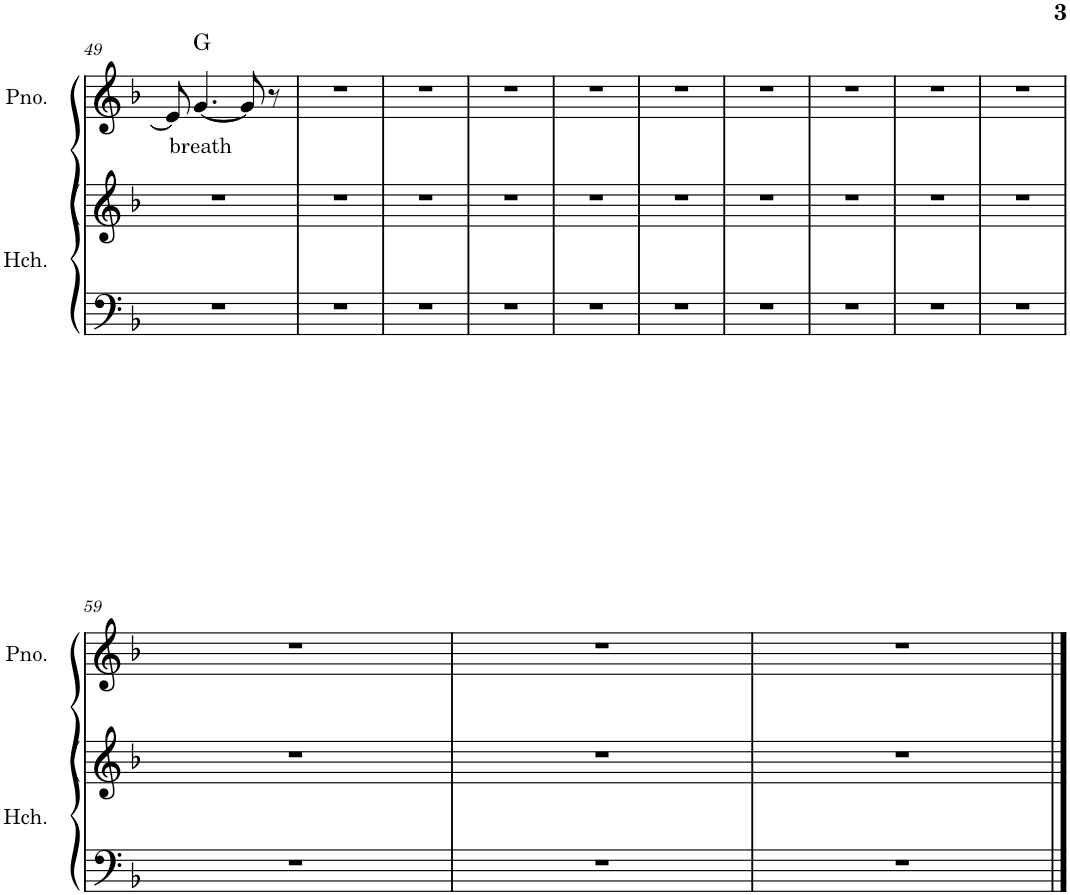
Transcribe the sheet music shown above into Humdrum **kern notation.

**kern	**kern	**kern	**text	**harte
*part2	*part2	*part1	*part1	*part1
*staff3	*staff2	*staff1	*staff1	*
*I"Harpsichord	*	*I"Piano	*	*
*I'Hch.	*	*I'Pno.	*	*
!!LO:PB:g=z
*clefF4	*clefG2	*clefG2	*	*
*k[b-]	*k[b-]	*k[b-]	*	*
*M6/8	*M6/8	*M6/8	*	*
=49	=49	=49	=49	=49
2.r	2.r	8e/]	.	.
!	!	!	!LO:LY:b	!
.	.	[4.g/	breath	G:maj
.	.	8g/]	.	.
.	.	8r	.	.
=50	=50	=50	=50	=50
2.r	2.r	2.r	.	.
=51	=51	=51	=51	=51
2.r	2.r	2.r	.	.
=52	=52	=52	=52	=52
2.r	2.r	2.r	.	.
=53	=53	=53	=53	=53
2.r	2.r	2.r	.	.
=54	=54	=54	=54	=54
2.r	2.r	2.r	.	.
=55	=55	=55	=55	=55
2.r	2.r	2.r	.	.
=56	=56	=56	=56	=56
2.r	2.r	2.r	.	.
=57	=57	=57	=57	=57
2.r	2.r	2.r	.	.
=58	=58	=58	=58	=58
2.r	2.r	2.r	.	.
!!LO:LB:g=z
=59	=59	=59	=59	=59
2.r	2.r	2.r	.	.
=60	=60	=60	=60	=60
2.r	2.r	2.r	.	.
=61	=61	=61	=61	=61
2.r	2.r	2.r	.	.
==	==	==	==	==
*-	*-	*-	*-	*-
